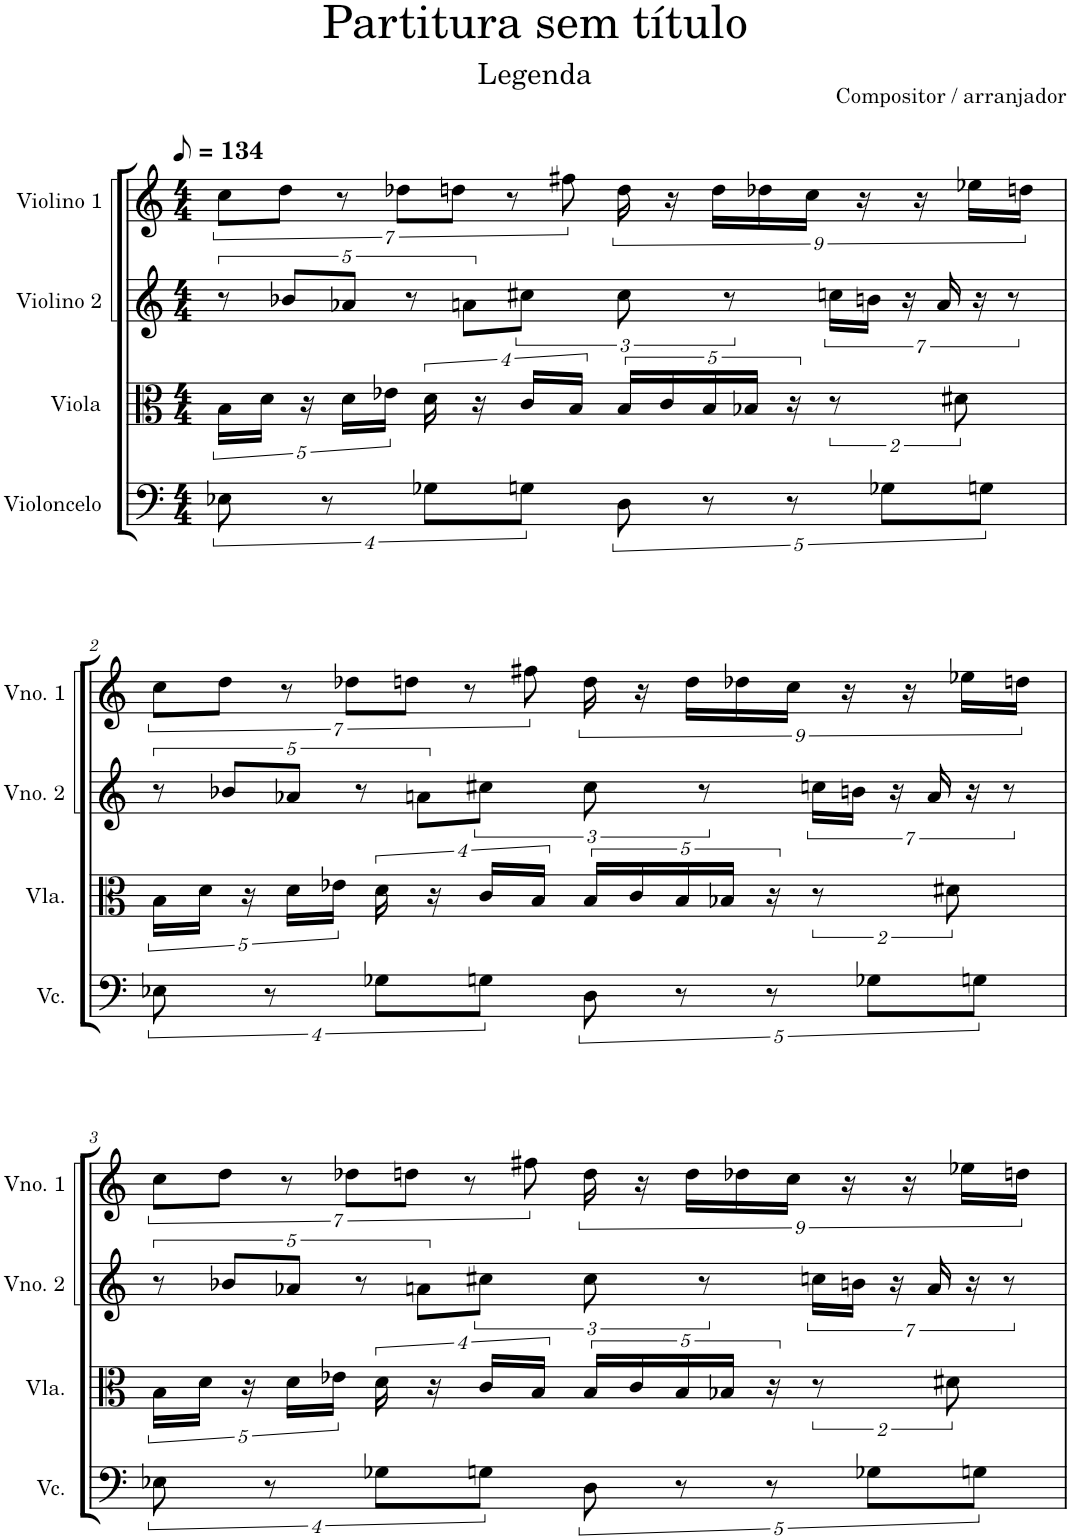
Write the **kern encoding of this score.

**kern	**kern	**kern	**kern
*part4	*part3	*part2	*part1
*staff4	*staff3	*staff2	*staff1
*I"Violoncelo	*I"Viola	*I"Violino 2	*I"Violino 1
*I'Vc.	*I'Vla.	*I'Vno. 2	*I'Vno. 1
*clefF4	*clefC3	*clefG2	*clefG2
*k[]	*k[]	*k[]	*k[]
*M4/4	*M4/4	*M4/4	*M4/4
*MM67	*MM67	*MM67	*MM67
=1	=1	=1	=1
8E-X\	20B\LL	40%3r	14cc\L
.	20d\JJ	.	.
.	.	.	14dd\J
.	.	40%3b-X/L	.
.	20r	.	.
8r	.	.	.
.	.	.	14r
.	20d\LL	40%3a-X/J	.
.	20e-X\JJ	.	.
.	.	.	14dd-X\L
.	.	40%3r	.
8G-X\L	16d\	.	.
.	.	.	14ddn\J
.	.	40%3an\L	.
.	16r	.	.
.	.	.	14r
8Gn\J	16c/LL	8cc#X\J	.
.	.	.	14ff#X\
.	16B/JJ	.	.
10D\	20B/LL	8cc#\	18dd\
.	20c/	.	.
.	.	.	18r
10r	20B/	.	.
.	.	.	18dd\LL
.	.	8r	.
.	20B-X/JJ	.	.
.	.	.	18dd-X\
10r	20r	.	.
.	.	.	18cc\JJ
.	8r	28ccn\LL	.
.	.	.	18r
.	.	28bn\JJ	.
10G-X\L	.	.	.
.	.	28r	.
.	.	.	18r
.	.	28a/	.
.	8d#X\	.	.
.	.	.	18ee-X\LL
.	.	28r	.
10Gn\J	.	.	.
.	.	14r	.
.	.	.	18ddn\JJ
!!LO:LB:g=z
=2	=2	=2	=2
8E-X\	20B\LL	40%3r	14cc\L
.	20d\JJ	.	.
.	.	.	14dd\J
.	.	40%3b-X/L	.
.	20r	.	.
8r	.	.	.
.	.	.	14r
.	20d\LL	40%3a-X/J	.
.	20e-X\JJ	.	.
.	.	.	14dd-X\L
.	.	40%3r	.
8G-X\L	16d\	.	.
.	.	.	14ddn\J
.	.	40%3an\L	.
.	16r	.	.
.	.	.	14r
8Gn\J	16c/LL	8cc#X\J	.
.	.	.	14ff#X\
.	16B/JJ	.	.
10D\	20B/LL	8cc#\	18dd\
.	20c/	.	.
.	.	.	18r
10r	20B/	.	.
.	.	.	18dd\LL
.	.	8r	.
.	20B-X/JJ	.	.
.	.	.	18dd-X\
10r	20r	.	.
.	.	.	18cc\JJ
.	8r	28ccn\LL	.
.	.	.	18r
.	.	28bn\JJ	.
10G-X\L	.	.	.
.	.	28r	.
.	.	.	18r
.	.	28a/	.
.	8d#X\	.	.
.	.	.	18ee-X\LL
.	.	28r	.
10Gn\J	.	.	.
.	.	14r	.
.	.	.	18ddn\JJ
!!LO:LB:g=z
=3	=3	=3	=3
8E-X\	20B\LL	40%3r	14cc\L
.	20d\JJ	.	.
.	.	.	14dd\J
.	.	40%3b-X/L	.
.	20r	.	.
8r	.	.	.
.	.	.	14r
.	20d\LL	40%3a-X/J	.
.	20e-X\JJ	.	.
.	.	.	14dd-X\L
.	.	40%3r	.
8G-X\L	16d\	.	.
.	.	.	14ddn\J
.	.	40%3an\L	.
.	16r	.	.
.	.	.	14r
8Gn\J	16c/LL	8cc#X\J	.
.	.	.	14ff#X\
.	16B/JJ	.	.
10D\	20B/LL	8cc#\	18dd\
.	20c/	.	.
.	.	.	18r
10r	20B/	.	.
.	.	.	18dd\LL
.	.	8r	.
.	20B-X/JJ	.	.
.	.	.	18dd-X\
10r	20r	.	.
.	.	.	18cc\JJ
.	8r	28ccn\LL	.
.	.	.	18r
.	.	28bn\JJ	.
10G-X\L	.	.	.
.	.	28r	.
.	.	.	18r
.	.	28a/	.
.	8d#X\	.	.
.	.	.	18ee-X\LL
.	.	28r	.
10Gn\J	.	.	.
.	.	14r	.
.	.	.	18ddn\JJ
=	=	=	=
*-	*-	*-	*-
